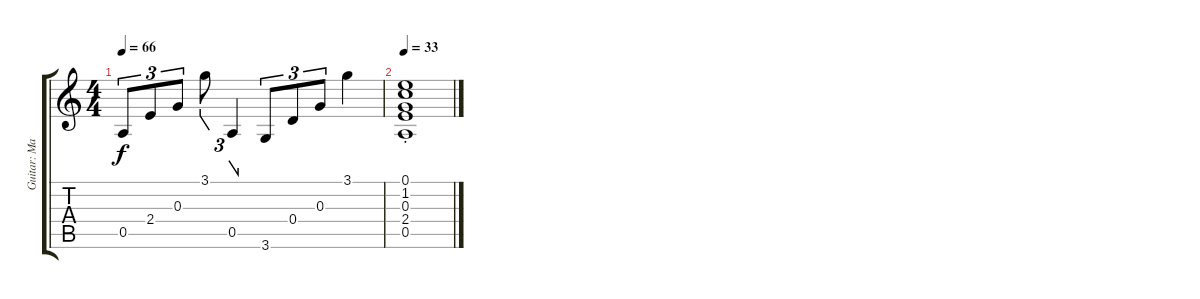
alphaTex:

\track ("Guitar: Mark" "Guitar: Ma") {instrument electricguitarclean}
\staff {score tabs}
\tuning (E4 B3 G3 D3 A2 E2) {hide}
\ts (4 4)
\tempo 66
\clef g2
\ks c
0.5.8{tu (3 2) dy f} 2.4.8{tu (3 2)} 0.3.8{tu (3 2)} 3.1.8{tu (3 2)} 0.5.4{tu (3 2)} 3.6.8{tu (3 2)} 0.4.8{tu (3 2)} 0.3.8{tu (3 2)} 3.1.4 |
\tempo 33
(0.1{st} 1.2{st} 0.3{st} 2.4{st} 0.5{st}).1
